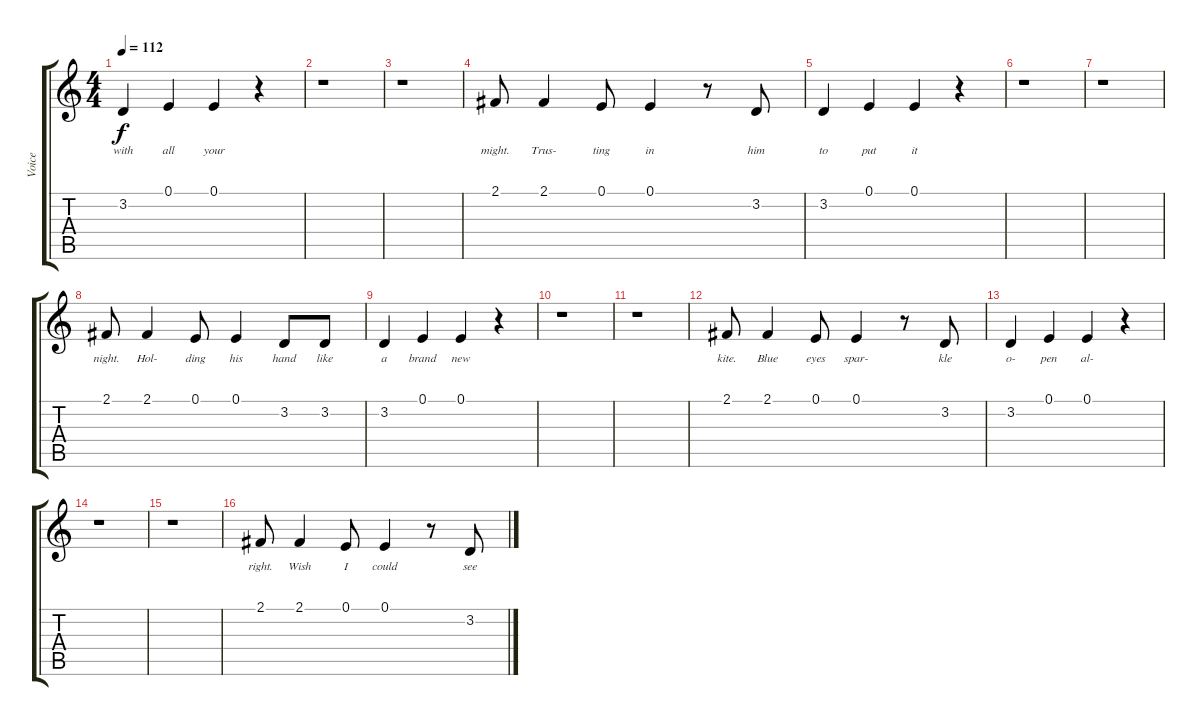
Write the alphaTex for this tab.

\track ("Voice" "Voice") {instrument altosax}
\staff {score tabs}
\tuning (E4 B3 G3 D3 A2 E2) {hide}
\ts (4 4)
\tempo 112
\clef g2
\ks c
3.2.4{lyrics (0 "with") lyrics (1 "") lyrics (2 "") lyrics (3 "") lyrics (4 "") dy f} 0.1.4{lyrics (0 "all") lyrics (1 "") lyrics (2 "") lyrics (3 "") lyrics (4 "")} 0.1.4{lyrics (0 "your") lyrics (1 "") lyrics (2 "") lyrics (3 "") lyrics (4 "")} r.4 |
r.1 |
r.1 |
2.1.8{lyrics (0 "might.") lyrics (1 "") lyrics (2 "") lyrics (3 "") lyrics (4 "")} 2.1.4{lyrics (0 "Trus-") lyrics (1 "") lyrics (2 "") lyrics (3 "") lyrics (4 "")} 0.1.8{lyrics (0 "ting") lyrics (1 "") lyrics (2 "") lyrics (3 "") lyrics (4 "")} 0.1.4{lyrics (0 "in") lyrics (1 "") lyrics (2 "") lyrics (3 "") lyrics (4 "")} r.8 3.2.8{lyrics (0 "him") lyrics (1 "") lyrics (2 "") lyrics (3 "") lyrics (4 "")} |
3.2.4{lyrics (0 "to") lyrics (1 "") lyrics (2 "") lyrics (3 "") lyrics (4 "")} 0.1.4{lyrics (0 "put") lyrics (1 "") lyrics (2 "") lyrics (3 "") lyrics (4 "")} 0.1.4{lyrics (0 "it") lyrics (1 "") lyrics (2 "") lyrics (3 "") lyrics (4 "")} r.4 |
r.1 |
r.1 |
2.1.8{lyrics (0 "night.") lyrics (1 "") lyrics (2 "") lyrics (3 "") lyrics (4 "")} 2.1.4{lyrics (0 "Hol-") lyrics (1 "") lyrics (2 "") lyrics (3 "") lyrics (4 "")} 0.1.8{lyrics (0 "ding") lyrics (1 "") lyrics (2 "") lyrics (3 "") lyrics (4 "")} 0.1.4{lyrics (0 "his") lyrics (1 "") lyrics (2 "") lyrics (3 "") lyrics (4 "")} 3.2.8{lyrics (0 "hand") lyrics (1 "") lyrics (2 "") lyrics (3 "") lyrics (4 "")} 3.2.8{lyrics (0 "like") lyrics (1 "") lyrics (2 "") lyrics (3 "") lyrics (4 "")} |
3.2.4{lyrics (0 "a") lyrics (1 "") lyrics (2 "") lyrics (3 "") lyrics (4 "")} 0.1.4{lyrics (0 "brand") lyrics (1 "") lyrics (2 "") lyrics (3 "") lyrics (4 "")} 0.1.4{lyrics (0 "new") lyrics (1 "") lyrics (2 "") lyrics (3 "") lyrics (4 "")} r.4 |
r.1 |
r.1 |
2.1.8{lyrics (0 "kite.") lyrics (1 "") lyrics (2 "") lyrics (3 "") lyrics (4 "")} 2.1.4{lyrics (0 "Blue") lyrics (1 "") lyrics (2 "") lyrics (3 "") lyrics (4 "")} 0.1.8{lyrics (0 "eyes") lyrics (1 "") lyrics (2 "") lyrics (3 "") lyrics (4 "")} 0.1.4{lyrics (0 "spar-") lyrics (1 "") lyrics (2 "") lyrics (3 "") lyrics (4 "")} r.8 3.2.8{lyrics (0 "kle") lyrics (1 "") lyrics (2 "") lyrics (3 "") lyrics (4 "")} |
3.2.4{lyrics (0 "o-") lyrics (1 "") lyrics (2 "") lyrics (3 "") lyrics (4 "")} 0.1.4{lyrics (0 "pen") lyrics (1 "") lyrics (2 "") lyrics (3 "") lyrics (4 "")} 0.1.4{lyrics (0 "al-") lyrics (1 "") lyrics (2 "") lyrics (3 "") lyrics (4 "")} r.4 |
r.1 |
r.1 |
2.1.8{lyrics (0 "right.") lyrics (1 "") lyrics (2 "") lyrics (3 "") lyrics (4 "")} 2.1.4{lyrics (0 "Wish") lyrics (1 "") lyrics (2 "") lyrics (3 "") lyrics (4 "")} 0.1.8{lyrics (0 "I") lyrics (1 "") lyrics (2 "") lyrics (3 "") lyrics (4 "")} 0.1.4{lyrics (0 "could") lyrics (1 "") lyrics (2 "") lyrics (3 "") lyrics (4 "")} r.8 3.2.8{lyrics (0 "see") lyrics (1 "") lyrics (2 "") lyrics (3 "") lyrics (4 "")}
